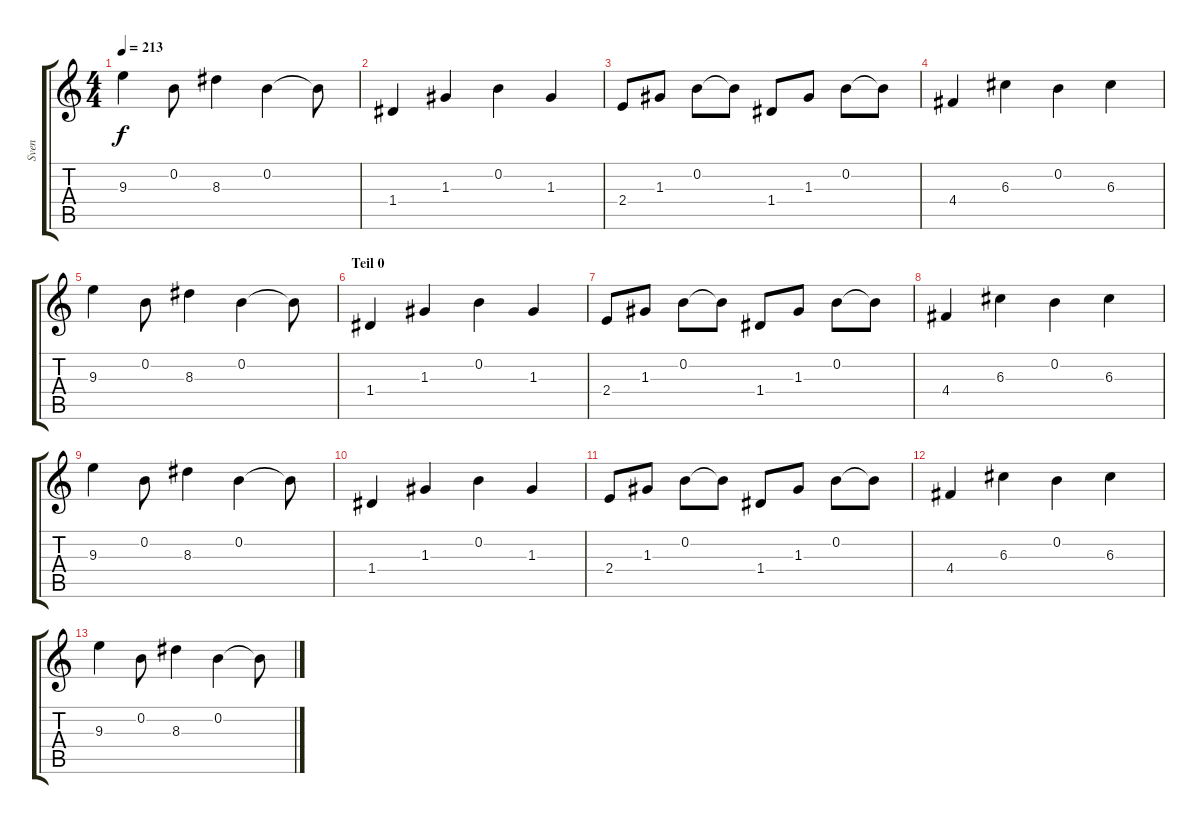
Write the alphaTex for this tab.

\track ("Sven " "Sven ") {instrument electricguitarclean}
\staff {score tabs}
\tuning (E4 B3 G3 D3 A2 E2) {hide}
\ts (4 4)
\tempo 213
\clef g2
\ks c
9.3.4{dy f} 0.2.8 8.3.4 0.2.4 0.2{t}.8 |
1.4.4 1.3.4 0.2.4 1.3.4 |
2.4.8 1.3.8 0.2.8 0.2{t}.8 1.4.8 1.3.8 0.2.8 0.2{t}.8 |
4.4.4 6.3.4 0.2.4 6.3.4 |
9.3.4 0.2.8 8.3.4 0.2.4 0.2{t}.8 |
\section ("" "Teil 0")
1.4.4 1.3.4 0.2.4 1.3.4 |
2.4.8 1.3.8 0.2.8 0.2{t}.8 1.4.8 1.3.8 0.2.8 0.2{t}.8 |
4.4.4 6.3.4 0.2.4 6.3.4 |
9.3.4 0.2.8 8.3.4 0.2.4 0.2{t}.8 |
1.4.4 1.3.4 0.2.4 1.3.4 |
2.4.8 1.3.8 0.2.8 0.2{t}.8 1.4.8 1.3.8 0.2.8 0.2{t}.8 |
4.4.4 6.3.4 0.2.4 6.3.4 |
9.3.4 0.2.8 8.3.4 0.2.4 0.2{t}.8
